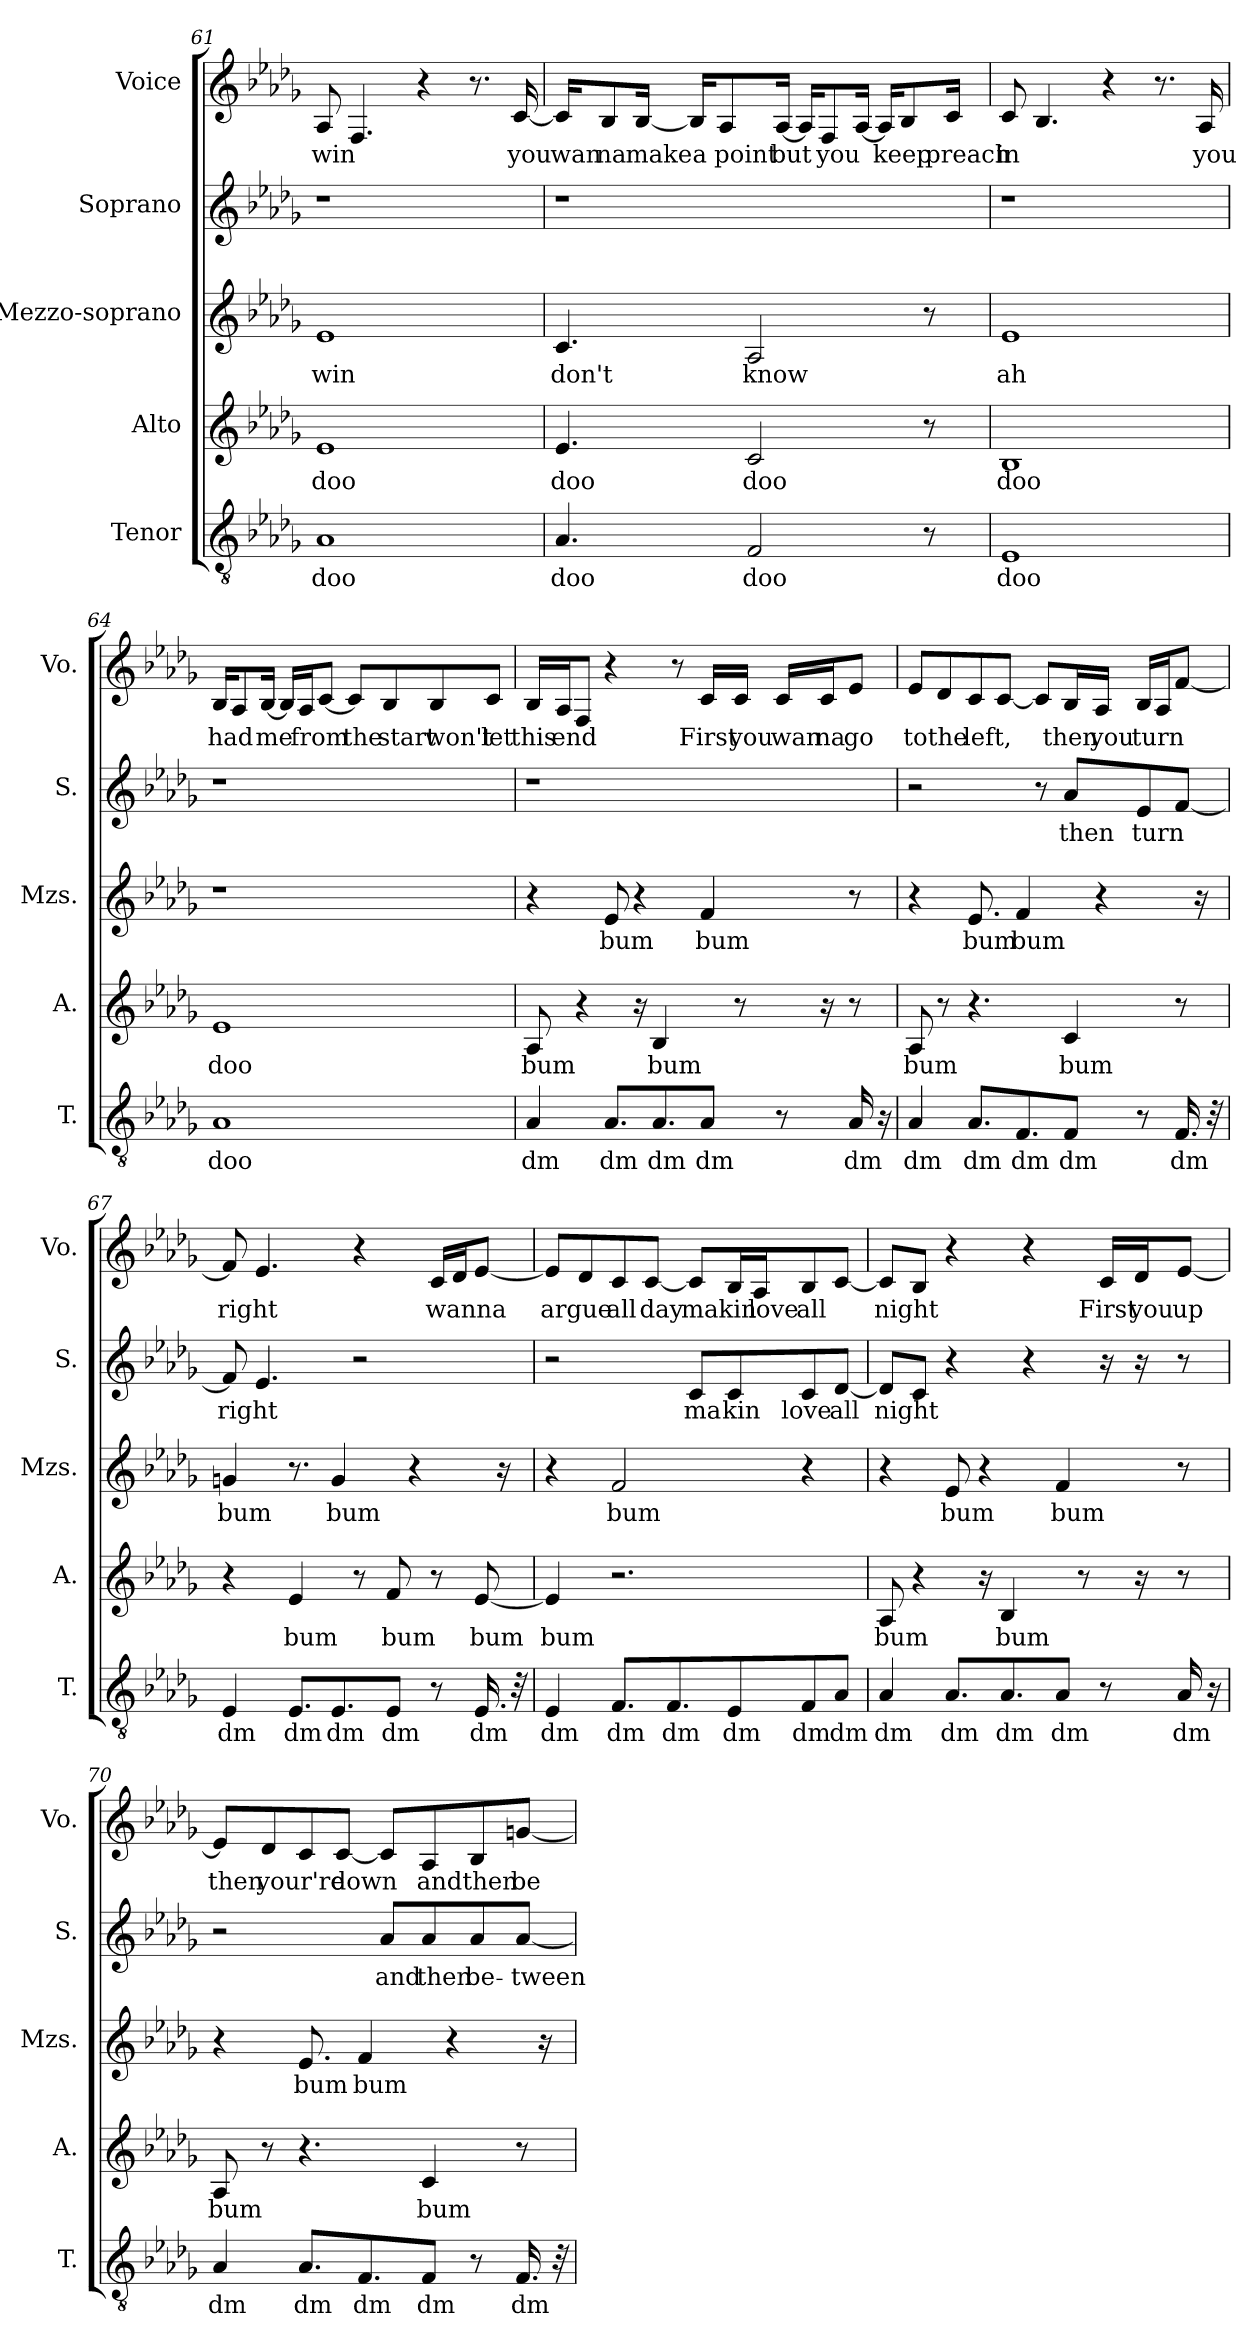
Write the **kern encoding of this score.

**kern	**text	**kern	**text	**kern	**text	**kern	**text	**kern	**text
*part5	*part5	*part4	*part4	*part3	*part3	*part2	*part2	*part1	*part1
*staff5	*staff5	*staff4	*staff4	*staff3	*staff3	*staff2	*staff2	*staff1	*staff1
*I"Tenor	*	*I"Alto	*	*I"Mezzo-soprano	*	*I"Soprano	*	*I"Voice	*
*I'T.	*	*I'A.	*	*I'Mzs.	*	*I'S.	*	*I'Vo.	*
*clefGv2	*	*clefG2	*	*clefG2	*	*clefG2	*	*clefG2	*
*k[b-e-a-d-g-]	*	*k[b-e-a-d-g-]	*	*k[b-e-a-d-g-]	*	*k[b-e-a-d-g-]	*	*k[b-e-a-d-g-]	*
=61	=61	=61	=61	=61	=61	=61	=61	=61	=61
1A-	doo	1e-	doo	1e-	win	1r	.	8A-/	win
.	.	.	.	.	.	.	.	4.F/	.
.	.	.	.	.	.	.	.	4r	.
.	.	.	.	.	.	.	.	8.r	.
.	.	.	.	.	.	.	.	[16c/	you
!!LO:PB:g=z
=62	=62	=62	=62	=62	=62	=62	=62	=62	=62
4.A-/	doo	4.e-/	doo	4.c/	don't	1r	.	16c/KL]	wan
.	.	.	.	.	.	.	.	8B-/	na
.	.	.	.	.	.	.	.	[16B-/Jk	make
.	.	.	.	.	.	.	.	16B-/KL]	a
.	.	.	.	.	.	.	.	8A-/	point
2F/	doo	2c/	doo	2A-/	know	.	.	.	.
.	.	.	.	.	.	.	.	[16A-/Jk	but
.	.	.	.	.	.	.	.	16A-/KL]	.
.	.	.	.	.	.	.	.	8F/	you
.	.	.	.	.	.	.	.	[16A-/Jk	.
.	.	.	.	.	.	.	.	16A-/KL]	keep
.	.	.	.	.	.	.	.	8B-/	.
8r	.	8r	.	8r	.	.	.	.	.
.	.	.	.	.	.	.	.	16c/Jk	preach
=63	=63	=63	=63	=63	=63	=63	=63	=63	=63
1E-	doo	1B-	doo	1e-	ah	1r	.	8c/	in
.	.	.	.	.	.	.	.	4.B-/	.
.	.	.	.	.	.	.	.	4r	.
.	.	.	.	.	.	.	.	8.r	.
.	.	.	.	.	.	.	.	16A-/	you
!!LO:LB:g=z
=64	=64	=64	=64	=64	=64	=64	=64	=64	=64
1A-	doo	1e-	doo	1r	.	1r	.	16B-/KL	had
.	.	.	.	.	.	.	.	8A-/	.
.	.	.	.	.	.	.	.	[16B-/Jk	me
.	.	.	.	.	.	.	.	16B-/LL]	.
.	.	.	.	.	.	.	.	16A-/J	from
.	.	.	.	.	.	.	.	[8c/J	.
.	.	.	.	.	.	.	.	8c/L]	the
.	.	.	.	.	.	.	.	8B-/	start
.	.	.	.	.	.	.	.	8B-/	won't
.	.	.	.	.	.	.	.	8c/J	let
=65	=65	=65	=65	=65	=65	=65	=65	=65	=65
4A-/	dm	8A-/	bum	4r	.	1r	.	16B-/LL	this
.	.	.	.	.	.	.	.	16A-/J	end
.	.	4r	.	.	.	.	.	8F/J	.
8.A-/L	dm	.	.	8e-/	bum	.	.	4r	.
.	.	16r	.	4r	.	.	.	.	.
8.A-/	dm	4B-/	bum	.	.	.	.	.	.
.	.	.	.	.	.	.	.	8r	.
8A-/J	dm	.	.	4f/	bum	.	.	16c/LL	First
.	.	8r	.	.	.	.	.	16c/JJ	you
8r	.	.	.	.	.	.	.	16c/LL	wan
.	.	16r	.	.	.	.	.	16c/J	na
16A-/	dm	8r	.	8r	.	.	.	8e-/J	go
16r	.	.	.	.	.	.	.	.	.
!!LO:PB:g=z
=66	=66	=66	=66	=66	=66	=66	=66	=66	=66
4A-/	dm	8A-/	bum	4r	.	2r	.	8e-/L	to
.	.	8r	.	.	.	.	.	8d-/	the
8.A-/L	dm	4.r	.	8.e-/	bum	.	.	8c/	left,
.	.	.	.	.	.	.	.	[8c/J	.
8.F/	dm	.	.	4f/	bum	.	.	.	.
.	.	.	.	.	.	8r	.	8c/L]	.
8F/J	dm	4c/	bum	.	.	8a-/L	then	16B-/L	then
.	.	.	.	4r	.	.	.	16A-/JJ	you
8r	.	.	.	.	.	8e-/	turn	16B-/LL	turn
.	.	.	.	.	.	.	.	16A-/J	.
16.F/	dm	8r	.	.	.	[8f/J	.	[8f/J	.
.	.	.	.	16r	.	.	.	.	.
32r	.	.	.	.	.	.	.	.	.
=67	=67	=67	=67	=67	=67	=67	=67	=67	=67
4E-/	dm	4r	.	4gn/	bum	8f/]	right	8f/]	right
.	.	.	.	.	.	4.e-/	.	4.e-/	.
8.E-/L	dm	4e-/	bum	8.r	.	.	.	.	.
8.E-/	dm	.	.	4g/	bum	.	.	.	.
.	.	8r	.	.	.	2r	.	4r	.
8E-/J	dm	8f/	bum	.	.	.	.	.	.
.	.	.	.	4r	.	.	.	.	.
8r	.	8r	.	.	.	.	.	16c/LL	wanna
.	.	.	.	.	.	.	.	16d-/J	.
16.E-/	dm	[8e-/	bum	.	.	.	.	[8e-/J	.
.	.	.	.	16r	.	.	.	.	.
32r	.	.	.	.	.	.	.	.	.
!!LO:LB:g=z
=68	=68	=68	=68	=68	=68	=68	=68	=68	=68
4E-/	dm	4e-/]	bum	4r	.	2r	.	8e-/L]	argue
.	.	.	.	.	.	.	.	8d-/	.
8.F/L	dm	2.r	.	2f/	bum	.	.	8c/	all
.	.	.	.	.	.	.	.	[8c/J	day
8.F/	dm	.	.	.	.	.	.	.	.
.	.	.	.	.	.	8c/L	ma	8c/L]	makin
8E-/	dm	.	.	.	.	8c/	kin	16B-/L	.
.	.	.	.	.	.	.	.	16A-/J	love
8F/	dm	.	.	4r	.	8c/	love	8B-/	all
8A-/J	dm	.	.	.	.	[8d-/J	all	[8c/J	.
=69	=69	=69	=69	=69	=69	=69	=69	=69	=69
4A-/	dm	8A-/	bum	4r	.	8d-/L]	night	8c/L]	night
.	.	4r	.	.	.	8c/J	.	8B-/J	.
8.A-/L	dm	.	.	8e-/	bum	4r	.	4r	.
.	.	16r	.	4r	.	.	.	.	.
8.A-/	dm	4B-/	bum	.	.	.	.	.	.
.	.	.	.	.	.	4r	.	4r	.
8A-/J	dm	.	.	4f/	bum	.	.	.	.
.	.	8r	.	.	.	.	.	.	.
8r	.	.	.	.	.	16r	.	16c/LL	First
.	.	16r	.	.	.	16r	.	16d-/J	you
16A-/	dm	8r	.	8r	.	8r	.	[8e-/J	up
16r	.	.	.	.	.	.	.	.	.
!!LO:PB:g=z
=70	=70	=70	=70	=70	=70	=70	=70	=70	=70
4A-/	dm	8A-/	bum	4r	.	2r	.	8e-/L]	then
.	.	8r	.	.	.	.	.	8d-/	your're
8.A-/L	dm	4.r	.	8.e-/	bum	.	.	8c/	.
.	.	.	.	.	.	.	.	[8c/J	down
8.F/	dm	.	.	4f/	bum	.	.	.	.
.	.	.	.	.	.	8a-/L	and	8c/L]	.
8F/J	dm	4c/	bum	.	.	8a-/	then	8A-/	and
.	.	.	.	4r	.	.	.	.	.
8r	.	.	.	.	.	8a-/	be-	8B-/	then
16.F/	dm	8r	.	.	.	[8a-/J	-tween	[8gn/J	be
.	.	.	.	16r	.	.	.	.	.
32r	.	.	.	.	.	.	.	.	.
=	=	=	=	=	=	=	=	=	=
*-	*-	*-	*-	*-	*-	*-	*-	*-	*-
